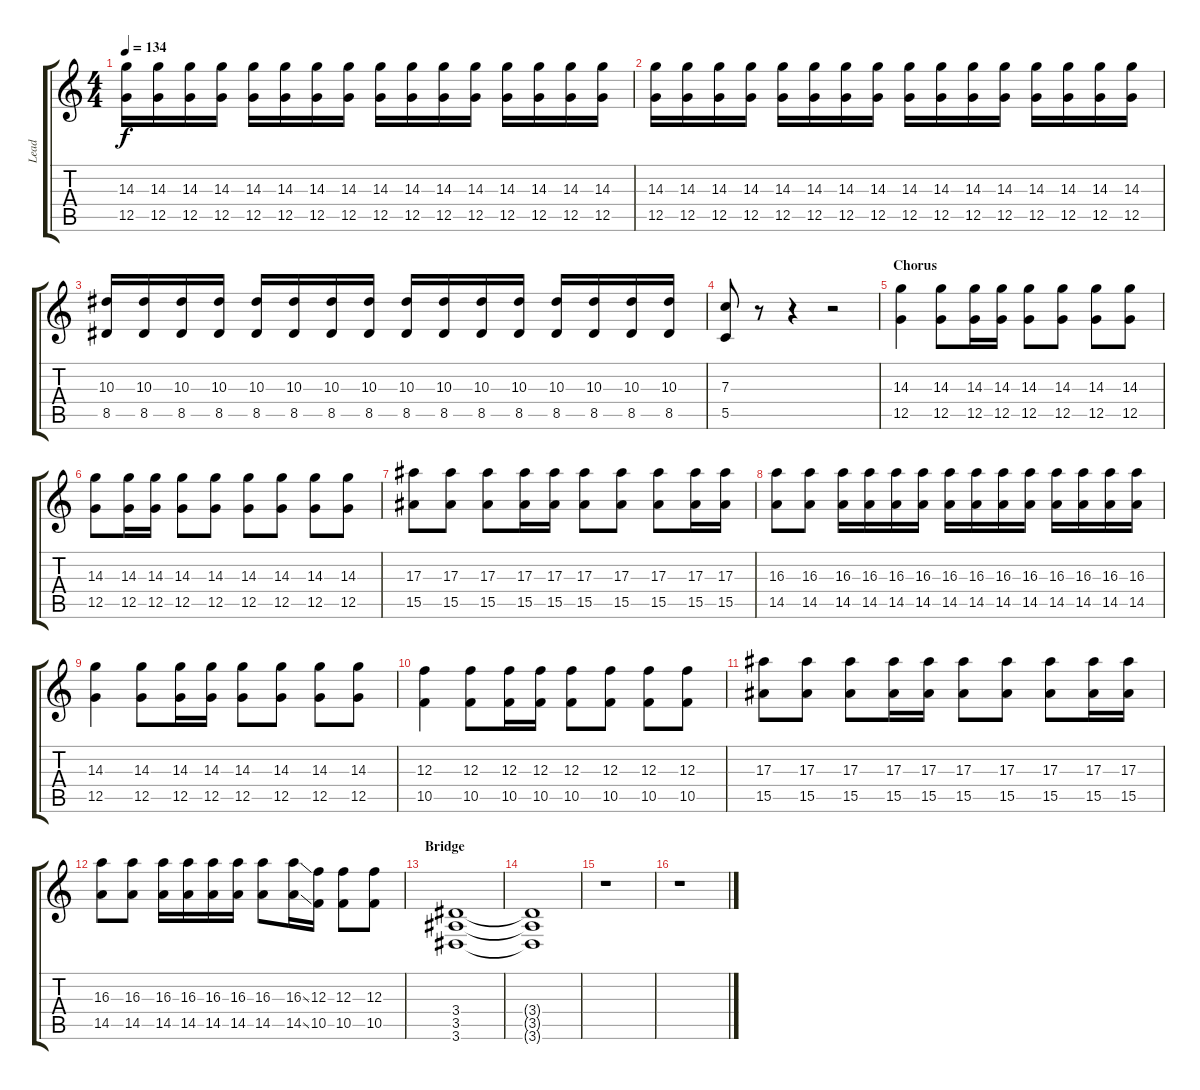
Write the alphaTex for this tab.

\track ("Lead" "Lead") {instrument overdrivenguitar}
\staff {score tabs}
\tuning (D4 A3 F3 C3 G2 C2) {hide}
\ts (4 4)
\tempo 134
\clef g2
\ks c
(14.3 12.5).16{dy f volume 12 instrument electricguitarclean} (14.3 12.5).16 (14.3 12.5).16 (14.3 12.5).16 (14.3 12.5).16 (14.3 12.5).16 (14.3 12.5).16 (14.3 12.5).16 (14.3 12.5).16 (14.3 12.5).16 (14.3 12.5).16 (14.3 12.5).16 (14.3 12.5).16 (14.3 12.5).16 (14.3 12.5).16 (14.3 12.5).16 |
(14.3 12.5).16 (14.3 12.5).16 (14.3 12.5).16 (14.3 12.5).16 (14.3 12.5).16 (14.3 12.5).16 (14.3 12.5).16 (14.3 12.5).16 (14.3 12.5).16 (14.3 12.5).16 (14.3 12.5).16 (14.3 12.5).16 (14.3 12.5).16 (14.3 12.5).16 (14.3 12.5).16 (14.3 12.5).16 |
(10.3 8.5).16 (10.3 8.5).16 (10.3 8.5).16 (10.3 8.5).16 (10.3 8.5).16 (10.3 8.5).16 (10.3 8.5).16 (10.3 8.5).16 (10.3 8.5).16 (10.3 8.5).16 (10.3 8.5).16 (10.3 8.5).16 (10.3 8.5).16 (10.3 8.5).16 (10.3 8.5).16 (10.3 8.5).16 |
(7.3 5.5).8 r.8 r.4 r.2 |
\section ("" "Chorus")
(14.3 12.5).4{volume 11 instrument overdrivenguitar} (14.3 12.5).8 (14.3 12.5).16 (14.3 12.5).16 (14.3 12.5).8 (14.3 12.5).8 (14.3 12.5).8 (14.3 12.5).8 |
(14.3 12.5).8 (14.3 12.5).16 (14.3 12.5).16 (14.3 12.5).8 (14.3 12.5).8 (14.3 12.5).8 (14.3 12.5).8 (14.3 12.5).8 (14.3 12.5).8 |
(17.3 15.5).8 (17.3 15.5).8 (17.3 15.5).8 (17.3 15.5).16 (17.3 15.5).16 (17.3 15.5).8 (17.3 15.5).8 (17.3 15.5).8 (17.3 15.5).16 (17.3 15.5).16 |
(16.3 14.5).8 (16.3 14.5).8 (16.3 14.5).16 (16.3 14.5).16 (16.3 14.5).16 (16.3 14.5).16 (16.3 14.5).16 (16.3 14.5).16 (16.3 14.5).16 (16.3 14.5).16 (16.3 14.5).16 (16.3 14.5).16 (16.3 14.5).16 (16.3 14.5).16 |
(14.3 12.5).4 (14.3 12.5).8 (14.3 12.5).16 (14.3 12.5).16 (14.3 12.5).8 (14.3 12.5).8 (14.3 12.5).8 (14.3 12.5).8 |
(12.3 10.5).4 (12.3 10.5).8 (12.3 10.5).16 (12.3 10.5).16 (12.3 10.5).8 (12.3 10.5).8 (12.3 10.5).8 (12.3 10.5).8 |
(17.3 15.5).8 (17.3 15.5).8 (17.3 15.5).8 (17.3 15.5).16 (17.3 15.5).16 (17.3 15.5).8 (17.3 15.5).8 (17.3 15.5).8 (17.3 15.5).16 (17.3 15.5).16 |
(16.3 14.5).8 (16.3 14.5).8 (16.3 14.5).16 (16.3 14.5).16 (16.3 14.5).16 (16.3 14.5).16 (16.3 14.5).8 (16.3{ss} 14.5{ss}).16 (12.3 10.5).16 (12.3 10.5).8 (12.3 10.5).8 |
\section ("" "Bridge")
(3.4 3.5 3.6).1{volume 6} |
(3.4{t} 3.5{t} 3.6{t}).1 |
r.1{volume 14} |
r.1
